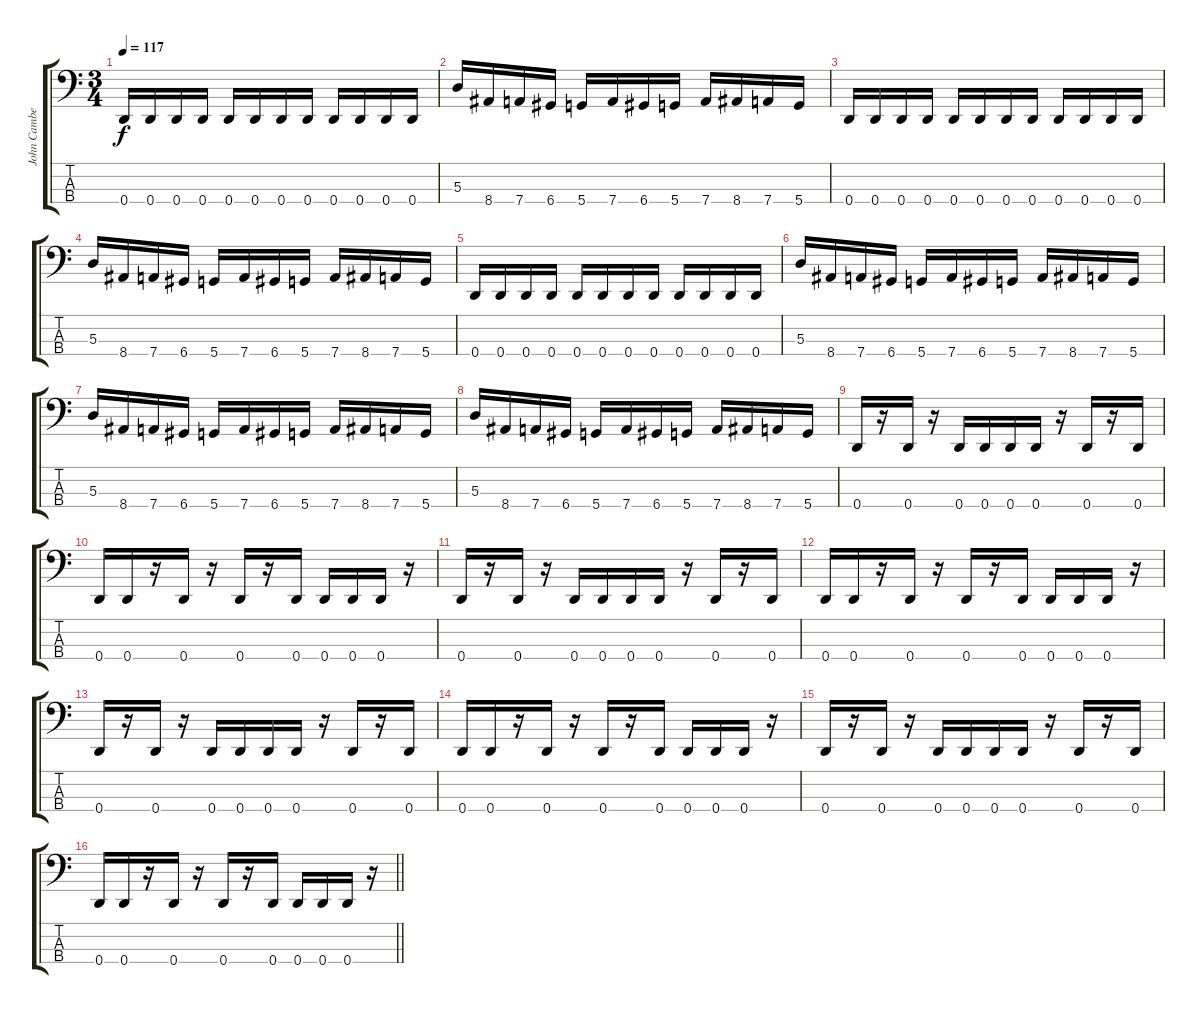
\track ("John Cambell" "John Cambe") {instrument electricbasspick}
\staff {score tabs}
\tuning (G2 D2 A1 D1) {hide}
\ts (3 4)
\tempo 117
\clef f4
\ks c
0.4.16{dy f} 0.4.16 0.4.16 0.4.16 0.4.16 0.4.16 0.4.16 0.4.16 0.4.16 0.4.16 0.4.16 0.4.16 |
5.3.16 8.4.16 7.4.16 6.4.16 5.4.16 7.4.16 6.4.16 5.4.16 7.4.16 8.4.16 7.4.16 5.4.16 |
0.4.16 0.4.16 0.4.16 0.4.16 0.4.16 0.4.16 0.4.16 0.4.16 0.4.16 0.4.16 0.4.16 0.4.16 |
5.3.16 8.4.16 7.4.16 6.4.16 5.4.16 7.4.16 6.4.16 5.4.16 7.4.16 8.4.16 7.4.16 5.4.16 |
0.4.16 0.4.16 0.4.16 0.4.16 0.4.16 0.4.16 0.4.16 0.4.16 0.4.16 0.4.16 0.4.16 0.4.16 |
5.3.16 8.4.16 7.4.16 6.4.16 5.4.16 7.4.16 6.4.16 5.4.16 7.4.16 8.4.16 7.4.16 5.4.16 |
5.3.16 8.4.16 7.4.16 6.4.16 5.4.16 7.4.16 6.4.16 5.4.16 7.4.16 8.4.16 7.4.16 5.4.16 |
5.3.16 8.4.16 7.4.16 6.4.16 5.4.16 7.4.16 6.4.16 5.4.16 7.4.16 8.4.16 7.4.16 5.4.16 |
0.4.16 r.16 0.4.16 r.16 0.4.16 0.4.16 0.4.16 0.4.16 r.16 0.4.16 r.16 0.4.16 |
0.4.16 0.4.16 r.16 0.4.16 r.16 0.4.16 r.16 0.4.16 0.4.16 0.4.16 0.4.16 r.16 |
0.4.16 r.16 0.4.16 r.16 0.4.16 0.4.16 0.4.16 0.4.16 r.16 0.4.16 r.16 0.4.16 |
0.4.16 0.4.16 r.16 0.4.16 r.16 0.4.16 r.16 0.4.16 0.4.16 0.4.16 0.4.16 r.16 |
0.4.16 r.16 0.4.16 r.16 0.4.16 0.4.16 0.4.16 0.4.16 r.16 0.4.16 r.16 0.4.16 |
0.4.16 0.4.16 r.16 0.4.16 r.16 0.4.16 r.16 0.4.16 0.4.16 0.4.16 0.4.16 r.16 |
0.4.16 r.16 0.4.16 r.16 0.4.16 0.4.16 0.4.16 0.4.16 r.16 0.4.16 r.16 0.4.16 |
\barLineRight lightlight
0.4.16 0.4.16 r.16 0.4.16 r.16 0.4.16 r.16 0.4.16 0.4.16 0.4.16 0.4.16 r.16
